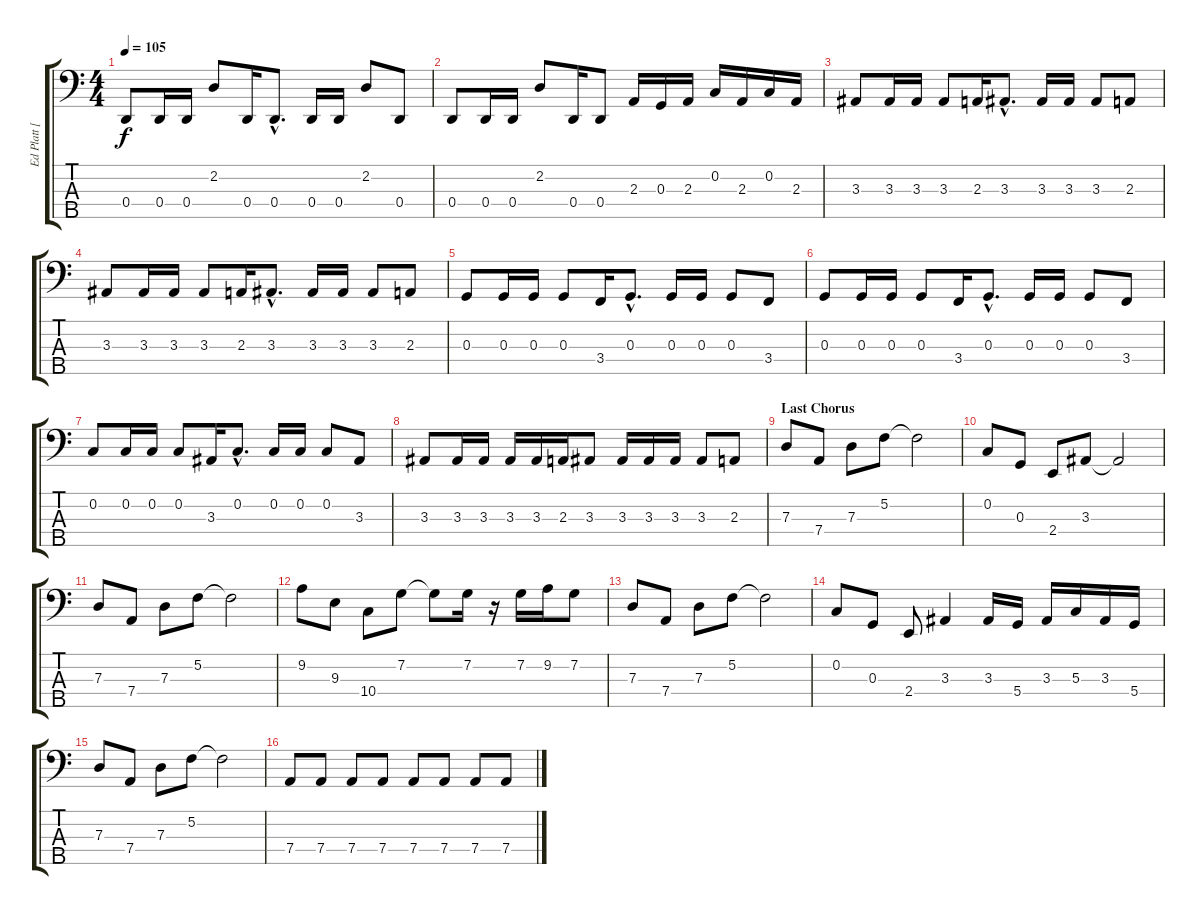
\track ("Ed Platt [Bass]" "Ed Platt [") {instrument electricbassfinger}
\staff {score tabs}
\tuning (F2 C2 G1 D1 A0) {hide}
\ts (4 4)
\tempo 105
\clef f4
\ks c
0.4.8{dy f} 0.4.16 0.4.16 2.2.8 0.4.16 0.4{hac}.8{d} 0.4.16 0.4.16 2.2.8 0.4.8 |
0.4.8 0.4.16 0.4.16 2.2.8 0.4.16 0.4.8 2.3.16 0.3.16 2.3.16 0.2.16 2.3.16 0.2.16 2.3.16 |
3.3.8 3.3.16 3.3.16 3.3.8 2.3.16 3.3{hac}.8{d} 3.3.16 3.3.16 3.3.8 2.3.8 |
3.3.8 3.3.16 3.3.16 3.3.8 2.3.16 3.3{hac}.8{d} 3.3.16 3.3.16 3.3.8 2.3.8 |
0.3.8 0.3.16 0.3.16 0.3.8 3.4.16 0.3{hac}.8{d} 0.3.16 0.3.16 0.3.8 3.4.8 |
0.3.8 0.3.16 0.3.16 0.3.8 3.4.16 0.3{hac}.8{d} 0.3.16 0.3.16 0.3.8 3.4.8 |
0.2.8 0.2.16 0.2.16 0.2.8 3.3.16 0.2{hac}.8{d} 0.2.16 0.2.16 0.2.8 3.3.8 |
3.3.8 3.3.16 3.3.16 3.3.16 3.3.16 2.3.16 3.3.8 3.3.16 3.3.16 3.3.16 3.3.8 2.3.8 |
\section ("" "Last Chorus")
7.3.8 7.4.8 7.3.8 5.2.8 5.2{t}.2 |
0.2.8 0.3.8 2.4.8 3.3.8 3.3{t}.2 |
7.3.8 7.4.8 7.3.8 5.2.8 5.2{t}.2 |
9.2.8 9.3.8 10.4.8 7.2.8 7.2{t}.8 7.2.16 r.16 7.2.16 9.2.16 7.2.8 |
7.3.8 7.4.8 7.3.8 5.2.8 5.2{t}.2 |
0.2.8 0.3.8 2.4.8 3.3.4 3.3.16 5.4.16 3.3.16 5.3.16 3.3.16 5.4.16 |
7.3.8 7.4.8 7.3.8 5.2.8 5.2{t}.2 |
7.4.8 7.4.8 7.4.8 7.4.8 7.4.8 7.4.8 7.4.8 7.4.8
